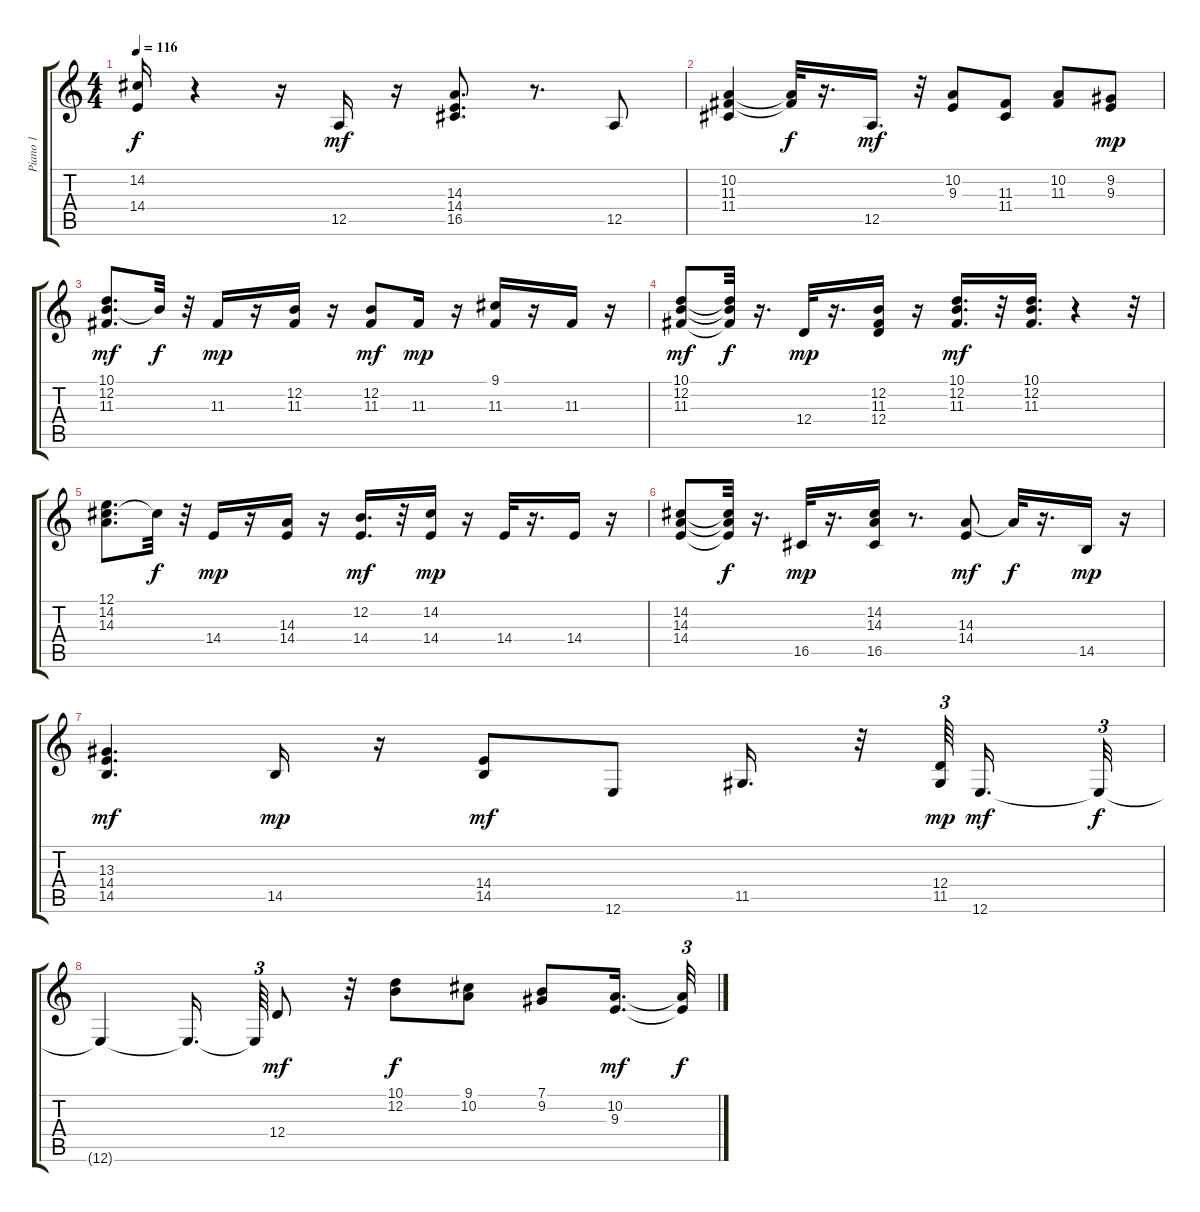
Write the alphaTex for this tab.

\track ("Piano 1 " "Piano 1 ") {instrument acousticgrandpiano}
\staff {score tabs}
\tuning (E4 B3 G3 D3 A2 E2) {hide}
\ts (4 4)
\tempo 116
\clef g2
\ks c
(14.2{t} 14.4{t}).16{dy f} r.4 r.16 12.5.16{dy mf} r.16 (14.3 14.4 16.5).8{d} r.8{d} 12.5.8 |
(10.2 11.3 11.4).4 (10.2{t} 11.3{t}).32{dy f} r.16{d} 12.5.16{d dy mf} r.32 (10.2 9.3).8 (11.3 11.4).8 (10.2 11.3).8 (9.2 9.3).8{dy mp} |
(10.1 12.2 11.3).8{d dy mf} 12.2{t}.32{dy f} r.32 11.3.16{dy mp} r.16 (12.2 11.3).16 r.16 (12.2 11.3).8{dy mf} 11.3.16{dy mp} r.16 (9.1 11.3).16 r.16 11.3.16 r.16 |
(10.1 12.2 11.3).8{dy mf} (10.1{t} 12.2{t} 11.3{t}).32{dy f} r.16{d} 12.4.32{dy mp} r.16{d} (12.2 11.3 12.4).16 r.16 (10.1 12.2 11.3).16{d dy mf} r.32 (10.1 12.2 11.3).16{d} r.4 r.32 |
(12.1 14.2 14.3).8{d} 14.2{t}.32{dy f} r.32 14.4.16{dy mp} r.16 (14.3 14.4).16 r.16 (12.2 14.4).16{d dy mf} r.32 (14.2 14.4).16{dy mp} r.16 14.4.32 r.16{d} 14.4.16 r.16 |
(14.2 14.3 14.4).8 (14.2{t} 14.3{t} 14.4{t}).32{dy f} r.16{d} 16.5.32{dy mp} r.16{d} (14.2 14.3 16.5).16 r.8{d} (14.3 14.4).8{dy mf} 14.3{t}.32{dy f} r.16{d} 14.5.16{dy mp} r.16 |
(13.3 14.4 14.5).4{d dy mf} 14.5.16{dy mp} r.16 (14.4 14.5).8{dy mf} 12.6.8 11.5.16{d} r.32 (12.4 11.5).64{tu (3 2) dy mp} 12.6.16{d dy mf} 12.6{t}.32{tu (3 2) dy f} |
12.6{t}.4 12.6{t}.16{d} 12.6{t}.64{tu (3 2)} 12.4.8{dy mf} r.32 (10.1 12.2).8{dy f} (9.1 10.2).8 (7.1 9.2).8 (10.2 9.3).16{d dy mf} (10.2{t} 9.3{t}).32{tu (3 2) dy f}
